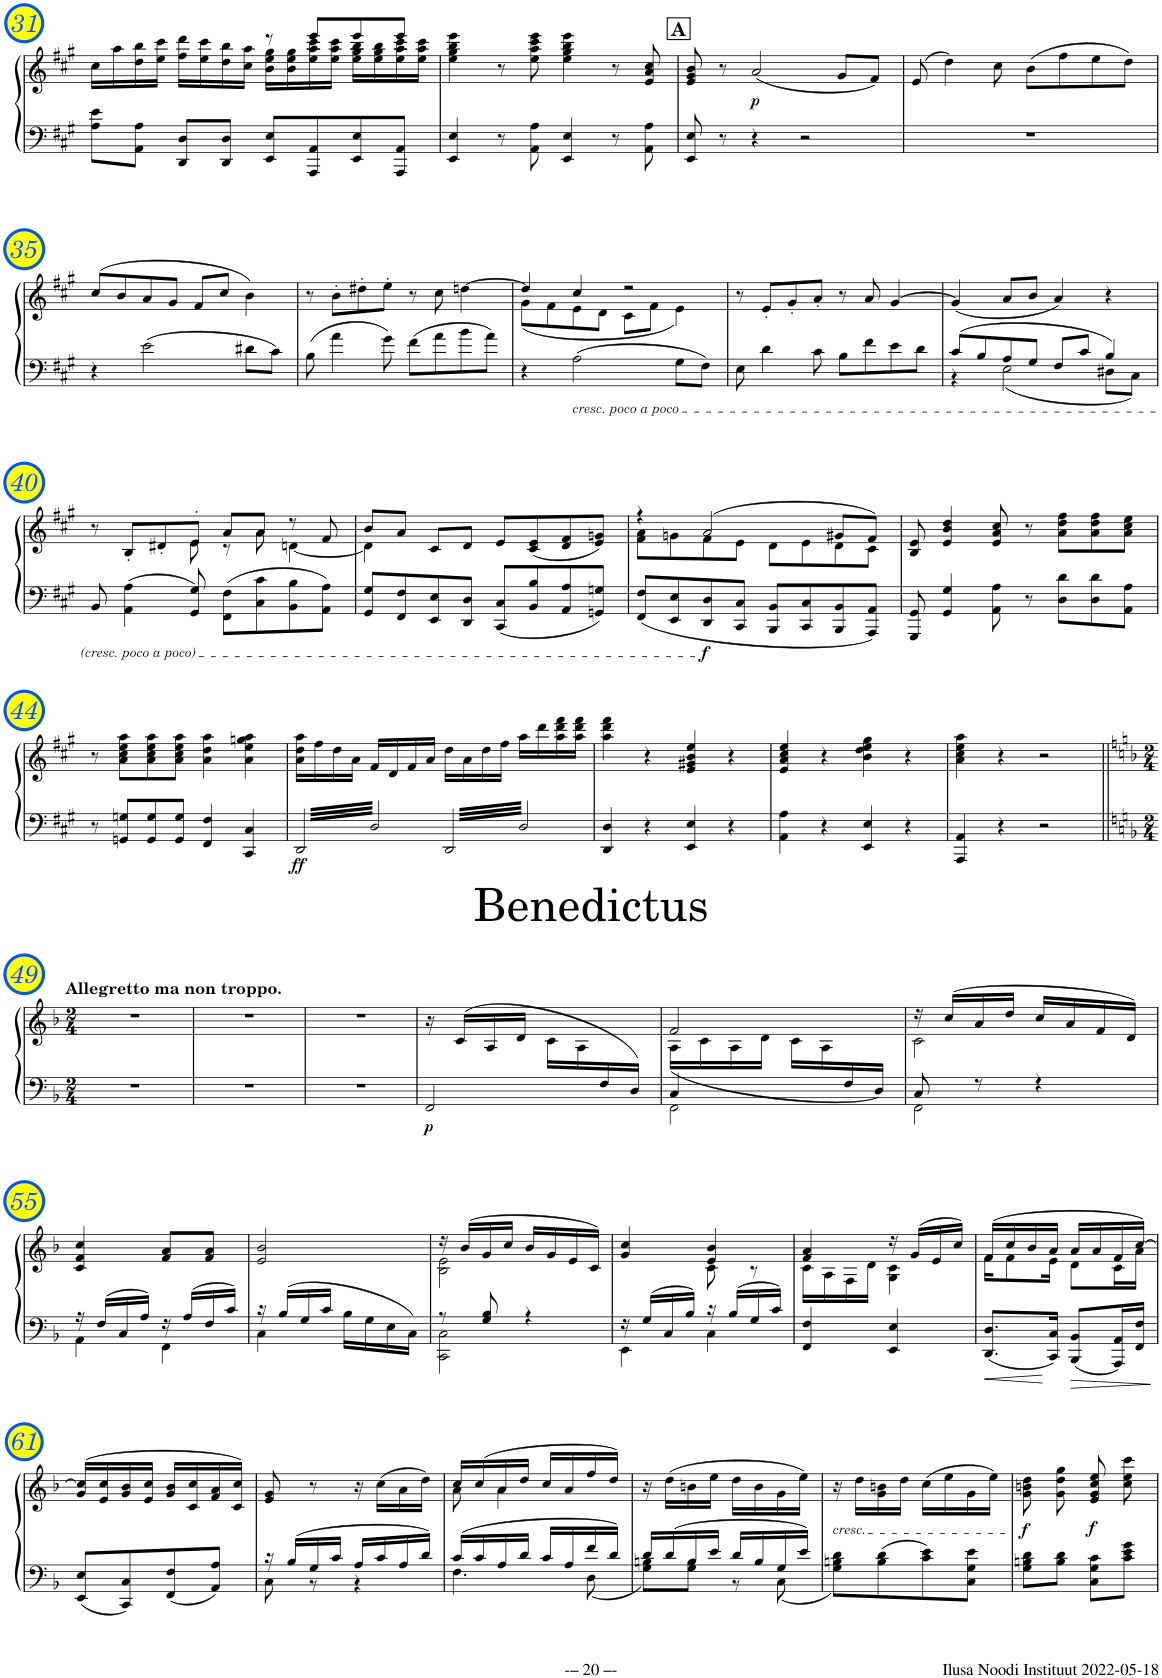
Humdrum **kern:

**kern	**kern	**dynam
*part1	*part1	*part1
*staff2	*staff1	*staff1/2
*I"Piano	*	*
*I'Pno	*	*
!!LO:PB:g=z
*clefF4	*clefG2	*
*k[f#c#g#]	*k[f#c#g#]	*
*M4/4	*M4/4	*
*met(c)	*met(c)	*
=31	=31	=31
*	*^	*
8A\ 8e\L	2ryy	16cc#\LL	.
.	.	16aa\	.
8AA\ 8A\J	.	16dd\ 16bb\	.
.	.	16ee\ 16ccc#\JJ	.
8DD/ 8D/L	.	16ff#\ 16ddd\LL	.
.	.	16ee\ 16ccc#\	.
8DD/ 8D/J	.	16dd\ 16bb\	.
.	.	16cc#\ 16aa\JJ	.
8EE/ 8E/L	8r	16b\ 16ee\ 16gg#\LL	.
.	.	16b\ 16ee\ 16gg#\	.
8AAA/ 8AA/	8eee/L	16ee\ 16aa\ 16ccc#\	.
.	.	16ee\ 16aa\ 16ccc#\JJ	.
8EE/ 8E/	8eee/	16ee\ 16gg#\ 16bb\LL	.
.	.	16ee\ 16gg#\ 16bb\	.
8AAA/ 8AA/J	8eee/J	16ee\ 16aa\ 16ccc#\	.
.	.	16ee\ 16aa\ 16ccc#\JJ	.
*	*v	*v	*
=32	=32	=32
4EE/ 4E/	4ee\ 4gg#\ 4bb\ 4eee\	.
8r	8r	.
8AA\ 8A\	8ee\ 8aa\ 8ccc#\ 8eee\	.
4EE/ 4E/	4ee\ 4gg#\ 4bb\ 4eee\	.
8r	8r	.
8AA\ 8A\	8e/ 8a/ 8cc#/	.
!!LO:REH:place=s1:a:B:cj:fs=14:t=A
=33	=33	=33
8EE/ 8E/	8e/ 8g#/ 8b/	.
8r	8r	.
!	!	!LO:DY:b
4r	(2a/	p
2r	.	.
.	8g#/L	.
.	8f#/J)	.
=34	=34	=34
1r	(8e/	.
.	4dd\)	.
.	8cc#\	.
.	(8b\L	.
.	8ff#\	.
.	8ee\	.
.	8dd\J)	.
!!LO:LB:g=z
=35	=35	=35
4r	(8cc#/L	.
.	8b/	.
2e\	8a/	.
.	8g#/J	.
.	8f#/L	.
.	8cc#/J	.
8d#X\L	4b\)	.
8c#\J	.	.
=36	=36	=36
8B\	8r	.
4a\	8b'\L	.
.	8dd#X'\	.
8g#\	8ee'\J	.
8f#\L	8r	.
8a\	8cc#\	.
8b\	[4ddn\	.
8a\J	.	.
=37	=37	=37
*	*^	*
4r	4dd/]	(8g#\L	.
.	.	8f#\	.
!LO:TX:b:i:t=cresc. poco a poco	!	!	!
2A\	4cc#/	8e\	.
.	.	8d\J	.
.	2r	8c#\L	.
.	.	8f#\J	.
8G#\L	.	4e\)	.
8F#\J	.	.	.
*	*v	*v	*
=38	=38	=38
8E\	8r	.
4d\	8e'/L	.
.	8g#'/	.
8c#\	8a'/J	.
8B\L	8r	.
8f#\	8a/	.
8e\	[>4g#/	.
8d\J	.	.
=39	=39	=39
*^	*	*
8c#/L	4r	(4g#/]	.
8B/	.	.	.
8A/	2E\	8a/L	.
8G#/J	.	8b/J	.
8F#/L	.	4a/)	.
8c#/J	.	.	.
4B/	8D#X\L	4r	.
.	8C#\J	.	.
*v	*v	*	*
!!LO:LB:g=z
=40	=40	=40
*	*^	*
8BB/	8r	4.ryy	.
4AA\ 4A\	8B'/L	.	.
.	8d#X'/	.	.
8GG#/ 8G#/	8e'/J	8e\	.
8FF#\ 8F#\L	8a/L	8r	.
8C#\ 8c#\	8a/J	8a\	.
8BB\ 8B\	8r	[4dn\	.
8AA\ 8A\J	8f#/	.	.
=41	=41	=41	=41
8GG#/ 8G#/L	8b/L	4d\]	.
8FF#/ 8F#/	8a/J	.	.
8EE/ 8E/	8c#/L	2.ryy	.
8DD/ 8D/J	8d/J	.	.
8CC#/ 8C#/L	8e/L	.	.
8BB/ 8B/	(8c#/ 8e/	.	.
8AA/ 8A/	8d/ 8f#/	.	.
8GGn/ 8Gn/J	8e/ 8gn/J)	.	.
=42	=42	=42	=42
8FF#/ 8F#/L	4r	8f#\ 8a\L	.
8EE/ 8E/	.	8gn\	.
!	!	!	!LO:DY:b=2
8DD/ 8D/	(2a/	8f#\	f
8CC#/ 8C#/J	.	8e\J	.
8BBB/ 8BB/L	.	8d\L	.
8CC#/ 8C#/	.	8e\	.
8BBB/ 8BB/	8g#X/L	8d\	.
8AAA/ 8AA/J	8f#/J)	8c#\J	.
*	*v	*v	*
=43	=43	=43
8GGG#/ 8GG#/	8B/ 8e/	.
4GG#/ 4G#/	4e/ 4b/ 4dd/	.
8AA\ 8A\	8e/ 8a/ 8cc#/	.
8r	8r	.
8D\ 8d\L	8a\ 8dd\ 8ff#\L	.
8D\ 8d\	8a\ 8dd\ 8ff#\	.
8AA\ 8A\J	8a\ 8cc#\ 8ee\J	.
!!LO:LB:g=z
=44	=44	=44
8r	8r	.
8GGn/ 8Gn/L	8a\ 8cc#\ 8ee\ 8aa\L	.
8GG/ 8G/	8a\ 8cc#\ 8ee\ 8aa\	.
8GG/ 8G/J	8a\ 8cc#\ 8ee\ 8aa\J	.
4FF#/ 4F#/	4a\ 4dd\ 4aa\	.
4CC#/ 4C#/	4a\ 4ee\ 4ggn\ 4aa\	.
=45	=45	=45
!	!	!LO:DY:b=2
6.DD/	16a\ 16dd\ 16aa\LL	ff
.	16ff#\	.
.	16dd\	.
.	16a\JJ	.
6.D/	16f#/LL	.
.	16d/	.
.	16f#/	.
.	16a/JJ	.
6.DD/	16dd\LL	.
.	16a\	.
.	16dd\	.
.	16ff#\JJ	.
6.D/	16aa\LL	.
.	16ddd\	.
.	16aa\ 16ddd\ 16fff#\	.
.	16aa\ 16ddd\ 16fff#\JJ	.
=46	=46	=46
4DD/ 4D/	4aa\ 4ddd\ 4fff#\	.
4r	4r	.
4EE/ 4E/	4e/ 4g#X/ 4b/ 4ee/	.
4r	4r	.
=47	=47	=47
4AA\ 4A\	4e/ 4a/ 4cc#/ 4ee/	.
4r	4r	.
4EE/ 4E/	4b\ 4dd\ 4ee\ 4gg#\	.
4r	4r	.
=48	=48	=48
4AAA/ 4AA/	4a\ 4cc#\ 4ee\ 4aa\	.
4r	4r	.
2r	2r	.
!!LO:LB:g=z
=49||	=49||	=49||
*k[b-]	*k[b-]	*
*M2/4	*M2/4	*
!	!LO:TX:a:B:t=Allegretto ma non troppo.	!
2r	2r	.
=50	=50	=50
2r	2r	.
=51	=51	=51
2r	2r	.
=52	=52	=52
*^	*	*
!	!	!	!LO:DY:b=2
4.ryy	2FF/	16r	p
.	.	(16c/LL	.
.	.	16A/	.
.	.	16d/JJ	.
.	.	16c\LL	.
.	.	16A\	.
16F/	.	8ryy	.
16D/JJ)	.	.	.
=53	=53	=53	=53
*	*^	*^	*
4.ryy	4C/	2FF\	2f/	(<16A\LL	.
.	.	.	.	16c\	.
.	.	.	.	16A\	.
.	.	.	.	16d\JJ	.
.	4ryy	.	.	16c\LL	.
.	.	.	.	16A\	.
16F/	.	.	.	8ryy	.
16D/JJ)	.	.	.	.	.
*	*v	*v	*	*	*
=54	=54	=54	=54	=54
8C/	2FF\	16r	2c\	.
.	.	(16cc/LL	.	.
8r	.	16a/	.	.
.	.	16dd/JJ	.	.
4r	.	16cc/LL	.	.
.	.	16a/	.	.
.	.	16f/	.	.
.	.	16d/JJ)	.	.
*	*	*v	*v	*
!!LO:LB:g=z
=55	=55	=55	=55
16r	4AA\	4c/ 4f/ 4cc/	.
16F/LL	.	.	.
16C/	.	.	.
16A/JJ	.	.	.
16r	4FF\	8f/ 8a/L	.
16A/LL	.	.	.
16F/	.	8f/ 8a/J	.
16c/JJ	.	.	.
=56	=56	=56	=56
16r	4C\	2e/ 2b-/	.
16B-/LL	.	.	.
16G/	.	.	.
16c/JJ	.	.	.
16B-\LL	4ryy	.	.
16G\	.	.	.
16E\	.	.	.
16C\JJ	.	.	.
=57	=57	=57	=57
*	*	*^	*
8r	2CC\ 2C\	16r	2B-\ 2e\	.
.	.	(16b-/LL	.	.
8G/ 8B-/	.	16g/	.	.
.	.	16cc/JJ	.	.
4r	.	16b-/LL	.	.
.	.	16g/	.	.
.	.	16e/	.	.
.	.	16c/JJ)	.	.
=58	=58	=58	=58	=58
16r	4EE\	4g/ 4cc/	4ryy	.
16G/LL	.	.	.	.
16C/	.	.	.	.
16B-/JJ	.	.	.	.
16r	4C\	4e/ 4b-/	8c\	.
16B-/LL	.	.	.	.
16G/	.	.	8r	.
16c/JJ	.	.	.	.
*v	*v	*	*	*
=59	=59	=59	=59
4FF/ 4F/	4f/ 4a/	16c\LL	.
.	.	16A\	.
.	.	16F\	.
.	.	16d\JJ	.
4EE/ 4E/	16r	4G\ 4c\	.
.	(16g/LL	.	.
.	16e/	.	.
.	16cc/JJ)	.	.
=60	=60	=60	=60
8.DD/ 8.D/L	(16f/LL	16f\KL	.
.	16cc/	8f\	.
.	16b-/	.	.
16CC/ 16C/Jk	16a/JJ	16e\Jk	.
8BBB-/ 8BB-/L	16a/LL	8d\L	.
.	16a/	.	.
16AAA/ 16AA/L	16f/	16c\L	.
16FF/ 16F/JJ	[16cc/JJ)	16a\JJ	.
*	*v	*v	*
!!LO:LB:g=z
=61	=61	=61
8EE/ 8E/L	(>16g/ 16cc/]LL	.
.	16e/ 16cc/	.
8CC/ 8C/	16g/ 16b-/	.
.	16e/ 16cc/JJ	.
8FF/ 8F/	16g/ 16b-/LL	.
.	16c/ 16cc/	.
8AA/ 8A/J	16f/ 16a/	.
.	16c/ 16cc/JJ)	.
=62	=62	=62
*^	*	*
16r	8C\	8e/ 8g/	.
16B-/LL	.	.	.
16G/	8r	8r	.
16c/JJ	.	.	.
16A/LL	4r	16r	.
16c/	.	(16cc\LL	.
16A/	.	16a\	.
16d/JJ	.	16dd\JJ)	.
=63	=63	=63	=63
*	*	*^	*
16c/LL	4.F\	16cc/LL	8a\	.
16c/	.	(16cc/	.	.
16A/	.	16a/	4a\	.
16d/JJ	.	16dd/JJ	.	.
16c/LL	.	16cc/LL	.	.
16A/	.	16a/	.	.
16f/	8D\	16ff/	8ryy	.
16d/JJ	.	16dd/JJ)	.	.
*	*	*v	*v	*
=64	=64	=64	=64
16d/LL	8G\ 8Bn\L	16r	.
16d/	.	(16dd\LL	.
16B/	8G\ 8B\J	16bn\	.
16e/JJ	.	16ee\JJ	.
16d/LL	8r	16dd\LL	.
16B/	.	16b\	.
16G/	8C\	16g\	.
16e/JJ	.	16ee\JJ)	.
*v	*v	*	*
=65	=65	=65
!	!LO:TX:b:i:t=cresc.	!
8G\ 8Bn\ 8d\L	16r	.
.	16dd\LL	.
8B\ 8d\	16g\ 16bn\	.
.	16dd\JJ	.
8c\ 8e\	(16cc\LL	.
.	16ee\	.
8C\ 8G\ 8e\J	16g\	.
.	16ee\JJ)	.
=66	=66	=66
!	!	!LO:DY:b
8G\ 8Bn\ 8d\L	8g\ 8bn\ 8dd\	f
8B\ 8d\J	8g\ 8dd\ 8gg\	.
!	!	!LO:DY:b
8C\ 8G\ 8c\L	8e/ 8g/ 8cc/ 8ee/	f
8c\ 8e\ 8g\J	8cc\ 8ee\ 8ccc\	.
=	=	=
*-	*-	*-
